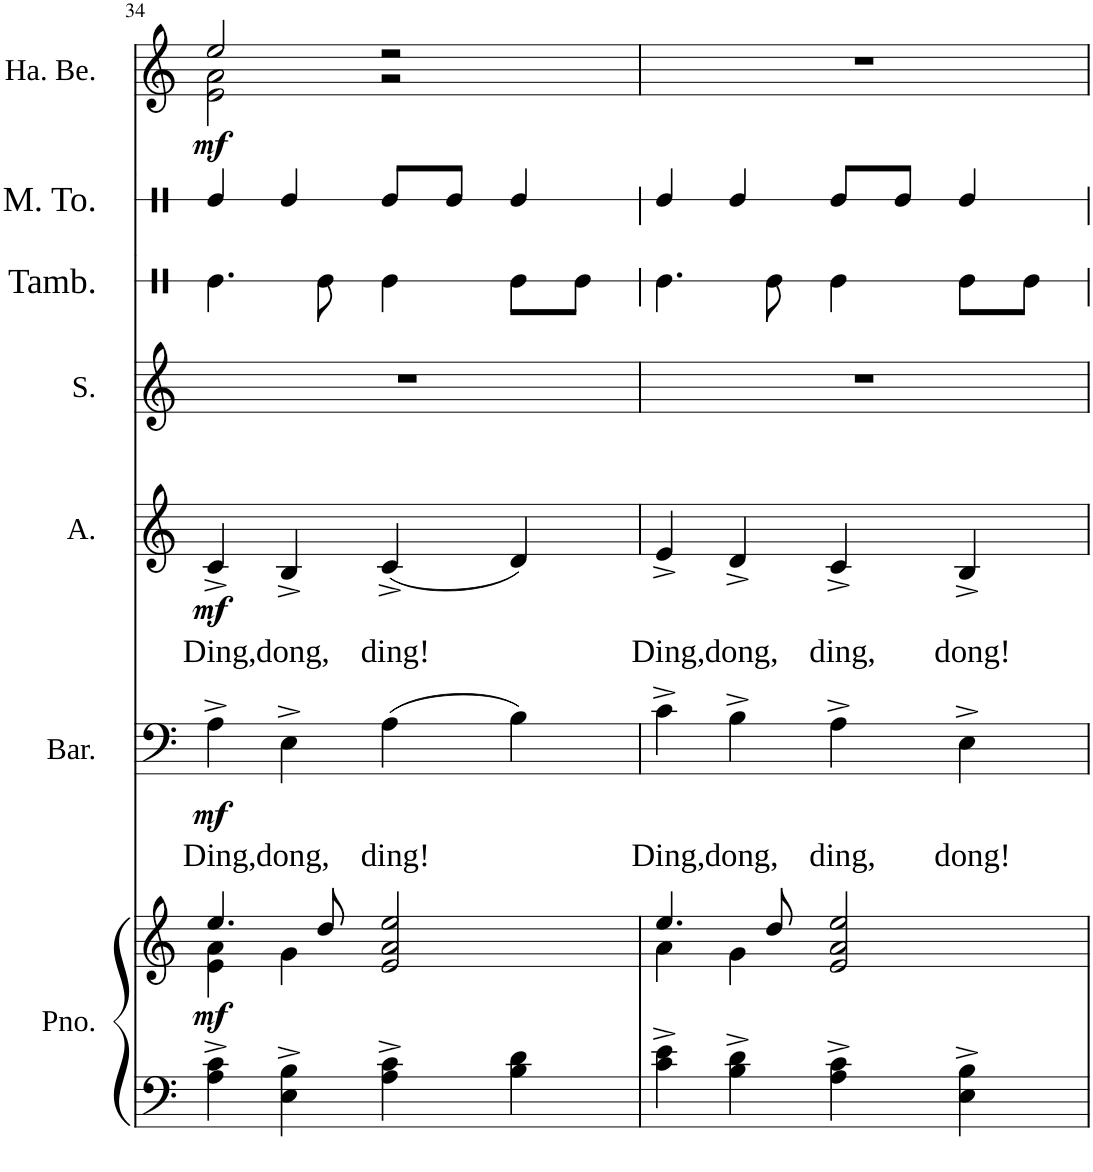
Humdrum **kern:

**kern	**kern	**dynam	**kern	**text	**dynam	**kern	**text	**dynam	**kern	**kern	**kern	**kern	**dynam
*part7	*part7	*part7	*part6	*part6	*part6	*part5	*part5	*part5	*part4	*part3	*part2	*part1	*part1
*staff8	*staff7	*staff7/8	*staff6	*staff6	*staff6	*staff5	*staff5	*staff5	*staff4	*staff3	*staff2	*staff1	*staff1
*I"Piano	*	*	*I"Baritone	*	*	*I"Alto	*	*	*I"Soprano	*I"Tambourine	*I"Mid Tom	*I"Hand Bells	*
*I'Pno.	*	*	*I'Bar.	*	*	*I'A.	*	*	*I'S.	*I'Tamb.	*I'M. To.	*I'Ha. Be.	*
!!LO:PB:g=z
*clefF4	*clefG2	*	*clefF4	*	*	*clefG2	*	*	*clefG2	*clefX	*clefX	*clefG2	*
*k[]	*k[]	*	*k[]	*	*	*k[]	*	*	*k[]	*k[]	*k[]	*k[]	*
*M4/4	*M4/4	*	*M4/4	*	*	*M4/4	*	*	*M4/4	*M4/4	*M4/4	*M4/4	*
=34	=34	=34	=34	=34	=34	=34	=34	=34	=34	=34	=34	=34	=34
*	*^	*	*	*	*	*	*	*	*	*	*	*	*
!	!	!	!LO:DY:b	!	!LO:LY:b	!LO:DY:b	!	!LO:LY:b	!LO:DY:b	!	!	!	!	!LO:DY:b
*	*	*	*	*	*	*	*	*	*	*	*	*	*^	*
4A\^ 4c\^	4.ee/	4e\ 4a\	mf	4A^\	Ding,	mf	4c^/	Ding,	mf	1r	4.Re\	4Re/	2ee/	2e\ 2a\	mf
!	!	!	!	!	!LO:LY:b	!	!	!LO:LY:b	!	!	!	!	!	!	!
4E\^ 4B\^	.	4g\	.	4E^\	dong,	.	4B^/	dong,	.	.	.	4Re/	.	.	.
.	8dd/	.	.	.	.	.	.	.	.	.	8Re\	.	.	.	.
!	!	!	!	!	!LO:LY:b	!	!	!LO:LY:b	!	!	!	!	!	!	!
4A\^ 4c\^	2e/ 2a/ 2ee/	2ryy	.	(4A\	ding!	.	(4c^/	ding!	.	.	4Re\	8Re/L	2r	2r	.
.	.	.	.	.	.	.	.	.	.	.	.	8Re/J	.	.	.
4B\ 4d\	.	.	.	4B\)	.	.	4d/)	.	.	.	8Re\L	4Re/	.	.	.
.	.	.	.	.	.	.	.	.	.	.	8Re\J	.	.	.	.
*	*	*	*	*	*	*	*	*	*	*	*	*	*v	*v	*
=35	=35	=35	=35	=35	=35	=35	=35	=35	=35	=35	=35	=35	=35	=35
!	!	!	!	!	!LO:LY:b	!	!	!LO:LY:b	!	!	!	!	!	!
4c\^ 4e\^	4.ee/	4a\	.	4c^\	Ding,	.	4e^/	Ding,	.	1r	4.Re\	4Re/	1r	.
!	!	!	!	!	!LO:LY:b	!	!	!LO:LY:b	!	!	!	!	!	!
4B\^ 4d\^	.	4g\	.	4B^\	dong,	.	4d^/	dong,	.	.	.	4Re/	.	.
.	8dd/	.	.	.	.	.	.	.	.	.	8Re\	.	.	.
!	!	!	!	!	!LO:LY:b	!	!	!LO:LY:b	!	!	!	!	!	!
4A\^ 4c\^	2e/ 2a/ 2ee/	2ryy	.	4A^\	ding,	.	4c^/	ding,	.	.	4Re\	8Re/L	.	.
.	.	.	.	.	.	.	.	.	.	.	.	8Re/J	.	.
!	!	!	!	!	!LO:LY:b	!	!	!LO:LY:b	!	!	!	!	!	!
4E\^ 4B\^	.	.	.	4E^\	dong!	.	4B^/	dong!	.	.	8Re\L	4Re/	.	.
.	.	.	.	.	.	.	.	.	.	.	8Re\J	.	.	.
*	*v	*v	*	*	*	*	*	*	*	*	*	*	*	*
=	=	=	=	=	=	=	=	=	=	=	=	=	=
*-	*-	*-	*-	*-	*-	*-	*-	*-	*-	*-	*-	*-	*-
